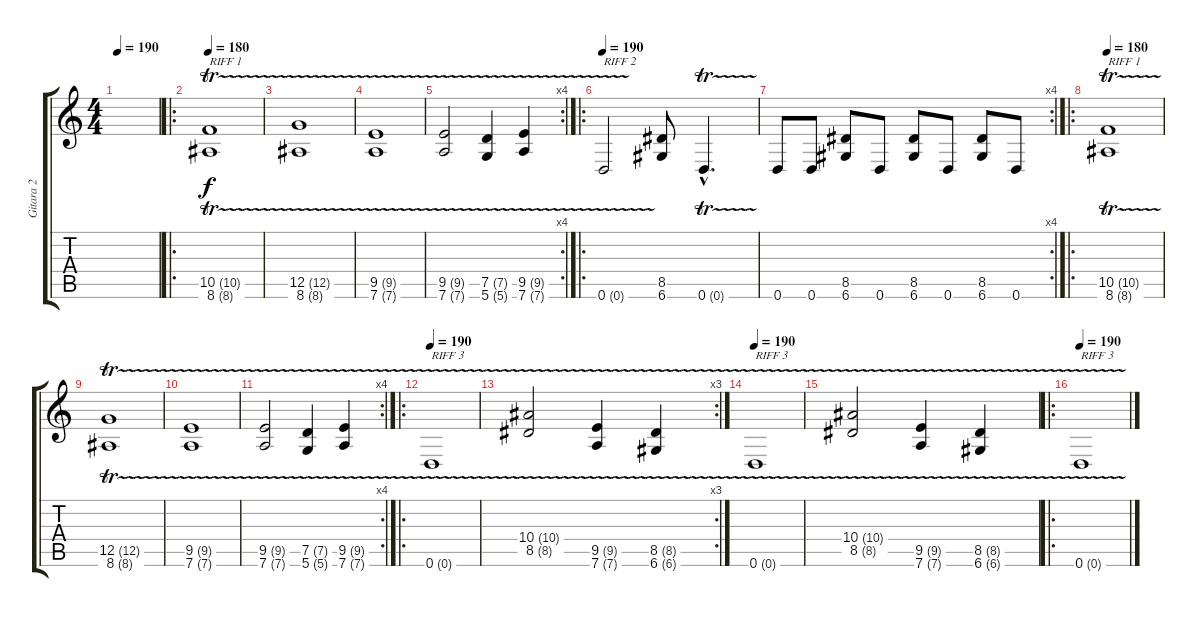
\track ("Gitara 2" "Gitara 2") {instrument distortionguitar}
\staff {score tabs}
\tuning (D4 A3 F3 C3 G2 D2) {hide}
\ts (4 4)
\tempo 190
\clef g2
\ks c
|
\ro
\tempo 180
(10.5{tr (10 16)} 8.6{tr (8 16)}).1{txt "RIFF 1"} |
(12.5{tr (12 16)} 8.6{tr (8 16)}).1 |
(9.5{tr (9 16)} 7.6{tr (7 16)}).1 |
\rc 4
(9.5{tr (9 16)} 7.6{tr (7 16)}).2 (7.5{tr (7 16)} 5.6{tr (5 16)}).4 (9.5{tr (9 16)} 7.6{tr (7 16)}).4 |
\ro
\tempo 190
0.6{tr (0 16)}.2{txt "RIFF 2"} (8.5 6.6).8 0.6{tr (0 16) hac}.4{d} |
\rc 4
0.6.8 0.6.8 (8.5 6.6).8 0.6.8 (8.5 6.6).8 0.6.8 (8.5 6.6).8 0.6.8 |
\ro
\tempo 180
(10.5{tr (10 16)} 8.6{tr (8 16)}).1{txt "RIFF 1"} |
(12.5{tr (12 16)} 8.6{tr (8 16)}).1 |
(9.5{tr (9 16)} 7.6{tr (7 16)}).1 |
\rc 4
(9.5{tr (9 16)} 7.6{tr (7 16)}).2 (7.5{tr (7 16)} 5.6{tr (5 16)}).4 (9.5{tr (9 16)} 7.6{tr (7 16)}).4 |
\ro
\tempo 190
0.6{tr (0 16)}.1{txt "RIFF 3"} |
\rc 3
(10.4{tr (10 16)} 8.5{tr (8 16)}).2 (9.5{tr (9 16)} 7.6{tr (7 16)}).4 (8.5{tr (8 16)} 6.6{tr (6 16)}).4 |
\tempo 190
0.6{tr (0 16)}.1{txt "RIFF 3"} |
(10.4{tr (10 16)} 8.5{tr (8 16)}).2 (9.5{tr (9 16)} 7.6{tr (7 16)}).4 (8.5{tr (8 16)} 6.6{tr (6 16)}).4 |
\ro
\tempo 190
0.6{tr (0 16)}.1{txt "RIFF 3"}
